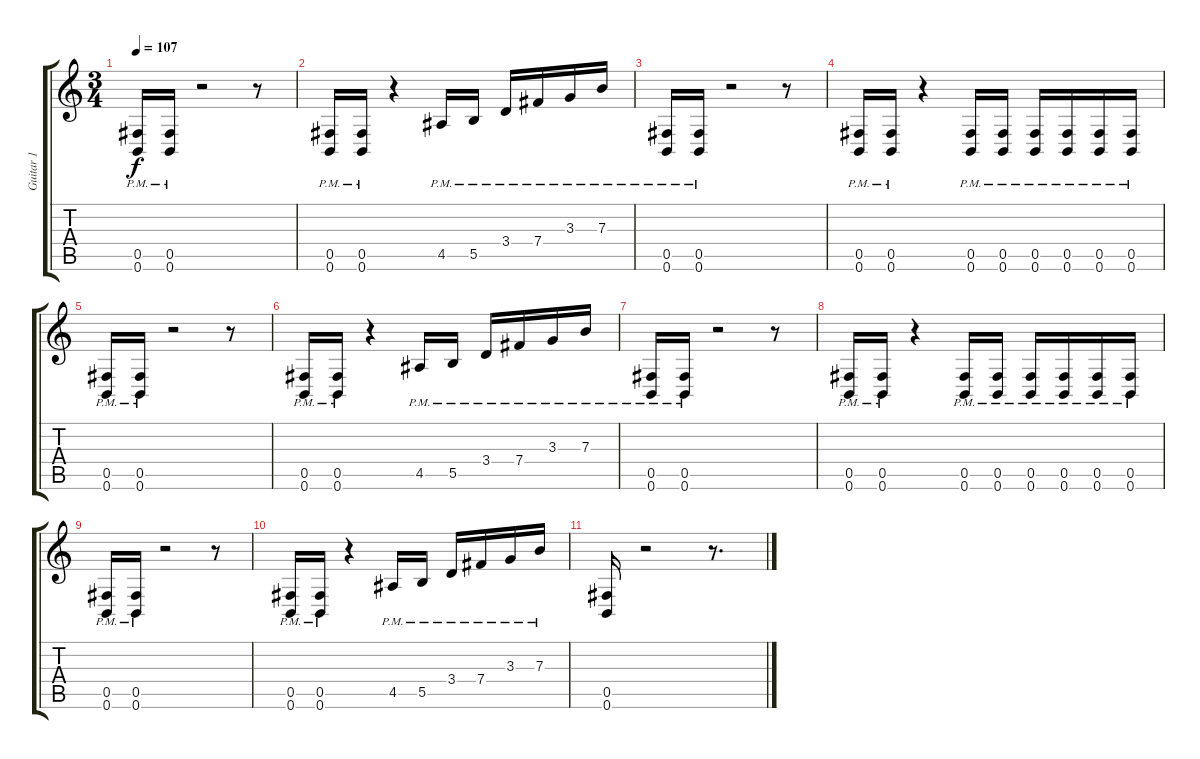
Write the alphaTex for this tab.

\track ("Guitar 1" "Guitar 1") {instrument distortionguitar}
\staff {score tabs}
\tuning (Db4 Ab3 E3 B2 Gb2 B1) {hide}
\ts (3 4)
\tempo 107
\clef g2
\ks c
(0.5{pm} 0.6{pm}).16{dy f} (0.5{pm} 0.6{pm}).16 r.2 r.8 |
(0.5{pm} 0.6{pm}).16 (0.5{pm} 0.6{pm}).16 r.4 4.5{pm}.16 5.5{pm}.16 3.4{pm}.16 7.4{pm}.16 3.3{pm}.16 7.3{pm}.16 |
(0.5{pm} 0.6{pm}).16 (0.5{pm} 0.6{pm}).16 r.2 r.8 |
(0.5{pm} 0.6{pm}).16 (0.5{pm} 0.6{pm}).16 r.4 (0.5{pm} 0.6{pm}).16 (0.5{pm} 0.6{pm}).16 (0.5{pm} 0.6{pm}).16 (0.5{pm} 0.6{pm}).16 (0.5{pm} 0.6{pm}).16 (0.5{pm} 0.6{pm}).16 |
(0.5{pm} 0.6{pm}).16 (0.5{pm} 0.6{pm}).16 r.2 r.8 |
(0.5{pm} 0.6{pm}).16 (0.5{pm} 0.6{pm}).16 r.4 4.5{pm}.16 5.5{pm}.16 3.4{pm}.16 7.4{pm}.16 3.3{pm}.16 7.3{pm}.16 |
(0.5{pm} 0.6{pm}).16 (0.5{pm} 0.6{pm}).16 r.2 r.8 |
(0.5{pm} 0.6{pm}).16 (0.5{pm} 0.6{pm}).16 r.4 (0.5{pm} 0.6{pm}).16 (0.5{pm} 0.6{pm}).16 (0.5{pm} 0.6{pm}).16 (0.5{pm} 0.6{pm}).16 (0.5{pm} 0.6{pm}).16 (0.5{pm} 0.6{pm}).16 |
(0.5{pm} 0.6{pm}).16 (0.5{pm} 0.6{pm}).16 r.2 r.8 |
(0.5{pm} 0.6{pm}).16 (0.5{pm} 0.6{pm}).16 r.4 4.5{pm}.16 5.5{pm}.16 3.4{pm}.16 7.4{pm}.16 3.3{pm}.16 7.3{pm}.16 |
(0.5 0.6).16 r.2 r.8{d}
